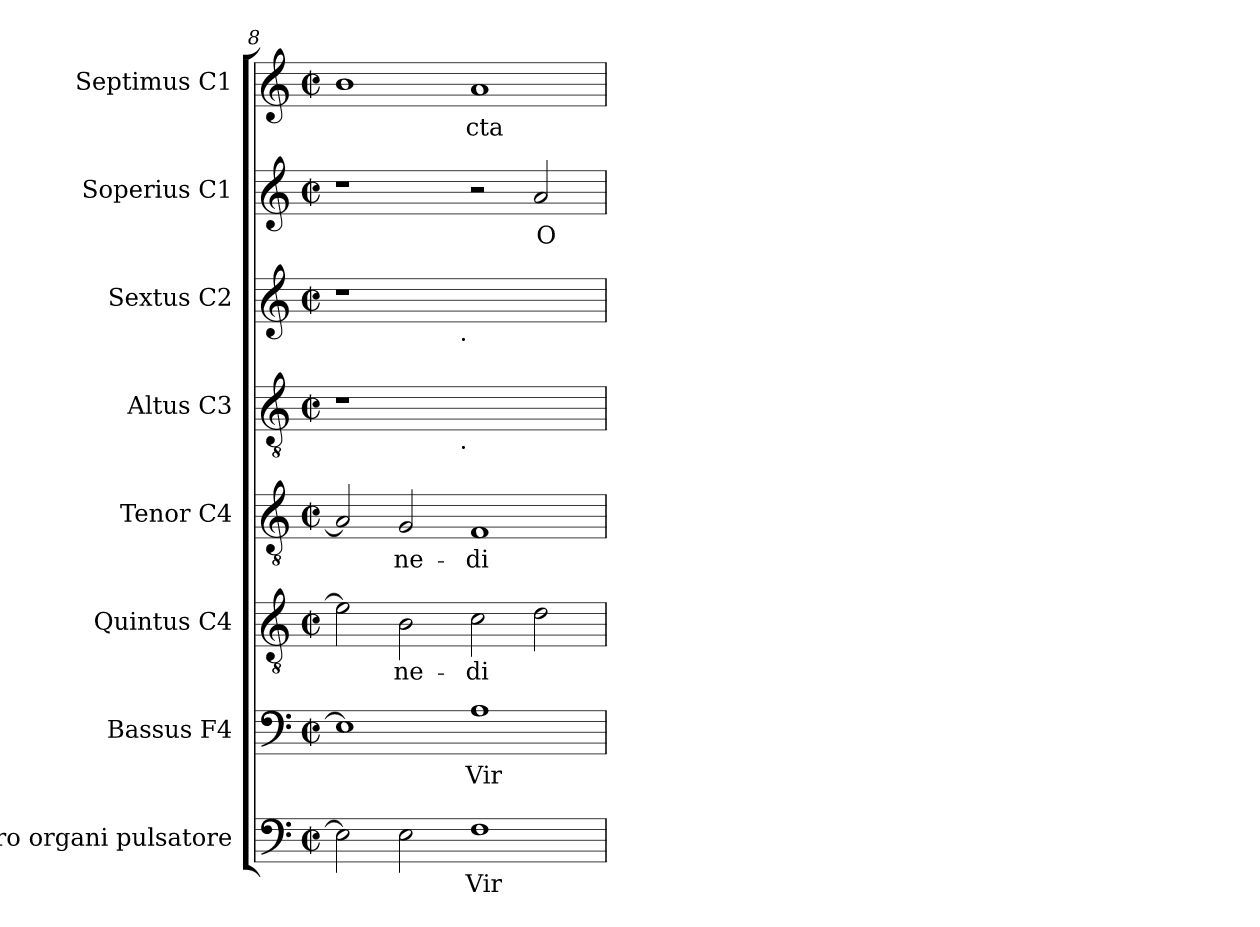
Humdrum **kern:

**kern	**text	**kern	**text	**kern	**text	**kern	**text	**kern	**kern	**kern	**text	**kern	**text
*part8	*part8	*part7	*part7	*part6	*part6	*part5	*part5	*part4	*part3	*part2	*part2	*part1	*part1
*staff8	*staff8	*staff7	*staff7	*staff6	*staff6	*staff5	*staff5	*staff4	*staff3	*staff2	*staff2	*staff1	*staff1
*I"pro organi  pulsatore	*	*I"Bassus  F4	*	*I"Quintus  C4	*	*I"Tenor  C4	*	*I"Altus  C3	*I"Sextus  C2	*I"Soperius  C1	*	*I"Septimus  C1	*
*clefF4	*	*clefF4	*	*clefGv2	*	*clefGv2	*	*clefGv2	*clefG2	*clefG2	*	*clefG2	*
*k[]	*	*k[]	*	*k[]	*	*k[]	*	*k[]	*k[]	*k[]	*	*k[]	*
*C:	*	*C:	*	*C:	*	*C:	*	*C:	*C:	*C:	*	*C:	*
*M2/2	*	*M2/2	*	*M2/2	*	*M2/2	*	*M2/2	*M2/2	*M2/2	*	*M2/2	*
*met(c|)	*	*met(c|)	*	*met(c|)	*	*met(c|)	*	*met(c|)	*met(c|)	*met(c|)	*	*met(c|)	*
=8	=8	=8	=8	=8	=8	=8	=8	=8	=8	=8	=8	=8	=8
!	!LO:LY:a:cj	!	!LO:LY:b:cj	!	!LO:LY:b:cj	!	!LO:LY:b:rj	!	!	!	!	!	!LO:LY:b:rj
*	*	*	*	*	*	*	*	*^	*^	*	*	*	*
2E\]	.	1E]	.	2e\]	--	2A/]	--	1r	2ryy	1r	2ryy	1r	.	1b	--
!	!LO:LY:a:cj	!	!	!	!LO:LY:b:cj	!	!LO:LY:b:rj	!	!	!	!	!	!	!	!
2E\	.	.	.	2B\	-ne-	2G/	-ne-	.	4...ryy	.	4...ryy	.	.	.	.
!	!	!	!	!	!	!	!	!	!	!	!LO:TX:b:t=.	!	!	!	!
!	!	!	!	!	!	!	!	!	!LO:TX:b:t=.	!	!	!	!	!	!
.	.	.	.	.	.	.	.	.	1ryy	.	1ryy	.	.	.	.
!	!LO:LY:a:cj	!	!LO:LY:b:cj	!	!LO:LY:b:cj	!	!LO:LY:b:rj	!	!	!	!	!	!	!	!LO:LY:b:rj
1F	Vir-	1A	Vir-	2c\	-di-	1F	-di-	1ryy	.	1ryy	.	2r	.	1a	-cta
!	!	!	!	!	!LO:LY:b:cj	!	!	!	!	!	!	!	!LO:LY:b:cj	!	!
.	.	.	.	2d\	--	.	.	.	.	.	.	2a/	O	.	.
.	.	.	.	.	.	.	.	.	32ryy	.	32ryy	.	.	.	.
*	*	*	*	*	*	*	*	*v	*v	*	*	*	*	*	*
*	*	*	*	*	*	*	*	*	*v	*v	*	*	*	*
=	=	=	=	=	=	=	=	=	=	=	=	=	=
*-	*-	*-	*-	*-	*-	*-	*-	*-	*-	*-	*-	*-	*-
